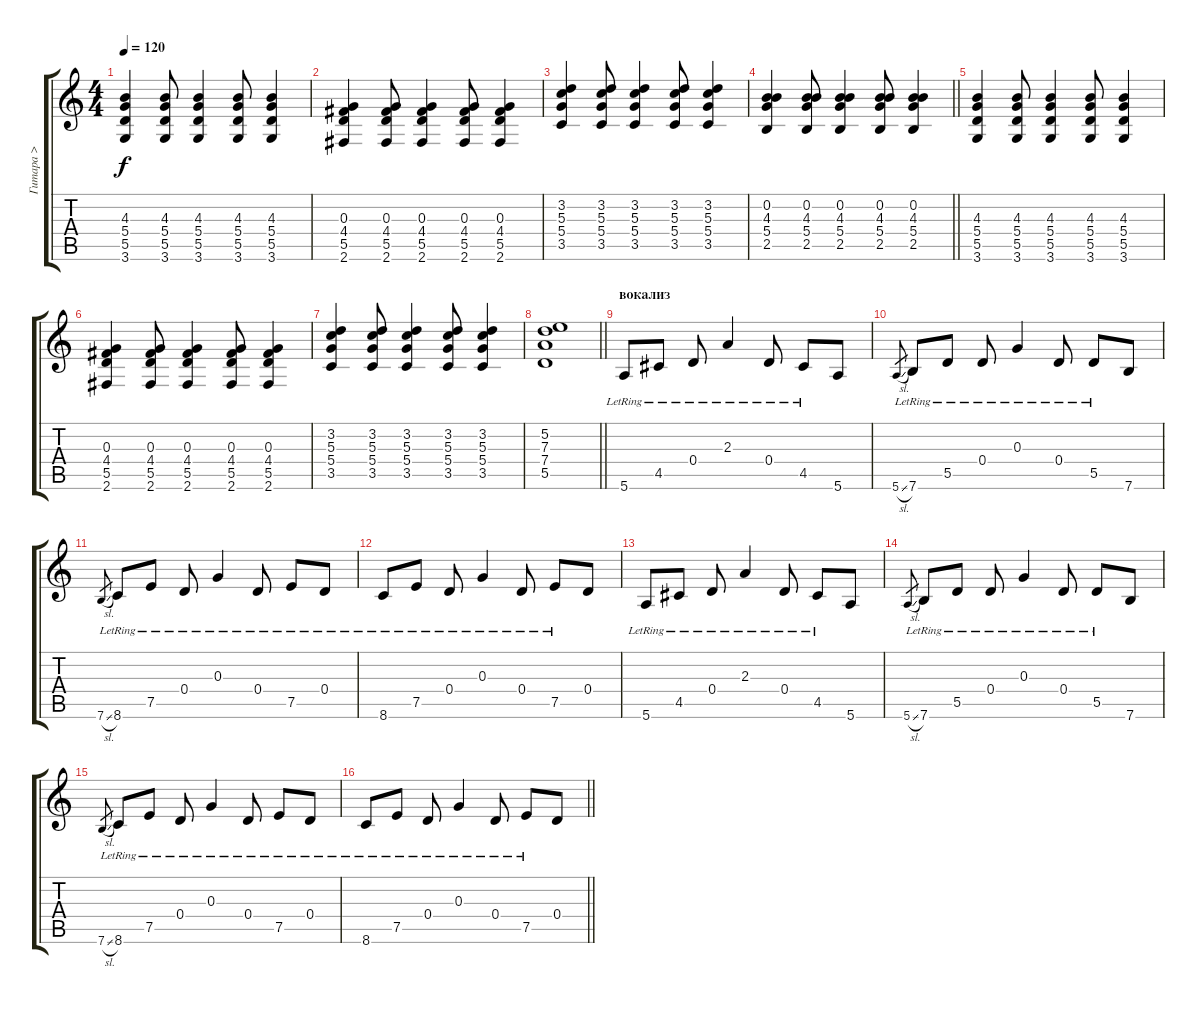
\track ("Гитара >" "Гитара >") {instrument acousticguitarnylon}
\staff {score tabs}
\tuning (E4 B3 G3 D3 A2 E2) {hide}
\ts (4 4)
\section ("" "")
\tempo 120
\clef g2
\ks c
(4.3 5.4 5.5 3.6).4{dy f} (4.3 5.4 5.5 3.6).8 (4.3 5.4 5.5 3.6).4 (4.3 5.4 5.5 3.6).8 (4.3 5.4 5.5 3.6).4 |
(0.3 4.4 5.5 2.6).4 (0.3 4.4 5.5 2.6).8 (0.3 4.4 5.5 2.6).4 (0.3 4.4 5.5 2.6).8 (0.3 4.4 5.5 2.6).4 |
(3.2 5.3 5.4 3.5).4 (3.2 5.3 5.4 3.5).8 (3.2 5.3 5.4 3.5).4 (3.2 5.3 5.4 3.5).8 (3.2 5.3 5.4 3.5).4 |
\barLineRight lightlight
(0.2 4.3 5.4 2.5).4 (0.2 4.3 5.4 2.5).8 (0.2 4.3 5.4 2.5).4 (0.2 4.3 5.4 2.5).8 (0.2 4.3 5.4 2.5).4 |
(4.3 5.4 5.5 3.6).4 (4.3 5.4 5.5 3.6).8 (4.3 5.4 5.5 3.6).4 (4.3 5.4 5.5 3.6).8 (4.3 5.4 5.5 3.6).4 |
(0.3 4.4 5.5 2.6).4 (0.3 4.4 5.5 2.6).8 (0.3 4.4 5.5 2.6).4 (0.3 4.4 5.5 2.6).8 (0.3 4.4 5.5 2.6).4 |
(3.2 5.3 5.4 3.5).4 (3.2 5.3 5.4 3.5).8 (3.2 5.3 5.4 3.5).4 (3.2 5.3 5.4 3.5).8 (3.2 5.3 5.4 3.5).4 |
\barLineRight lightlight
(5.2 7.3 7.4 5.5).1 |
\section ("" "вокализ")
5.6{lr}.8{volume 13 instrument acousticguitarsteel} 4.5{lr}.8 0.4{lr}.8 2.3{lr}.4 0.4{lr}.8 4.5{lr}.8 5.6.8 |
5.6{sl}.8{gr} 7.6{lr}.8 5.5{lr}.8 0.4{lr}.8 0.3{lr}.4 0.4{lr}.8 5.5{lr}.8 7.6.8 |
7.6{sl}.8{gr} 8.6{lr}.8 7.5{lr}.8 0.4{lr}.8 0.3{lr}.4 0.4{lr}.8 7.5{lr}.8 0.4{lr}.8 |
8.6{lr}.8 7.5{lr}.8 0.4{lr}.8 0.3{lr}.4 0.4{lr}.8 7.5{lr}.8 0.4.8 |
5.6{lr}.8 4.5{lr}.8 0.4{lr}.8 2.3{lr}.4 0.4{lr}.8 4.5{lr}.8 5.6.8 |
5.6{sl}.8{gr} 7.6{lr}.8 5.5{lr}.8 0.4{lr}.8 0.3{lr}.4 0.4{lr}.8 5.5{lr}.8 7.6.8 |
7.6{sl}.8{gr} 8.6{lr}.8 7.5{lr}.8 0.4{lr}.8 0.3{lr}.4 0.4{lr}.8 7.5{lr}.8 0.4{lr}.8 |
\barLineRight lightlight
8.6{lr}.8 7.5{lr}.8 0.4{lr}.8 0.3{lr}.4 0.4{lr}.8 7.5{lr}.8 0.4.8
